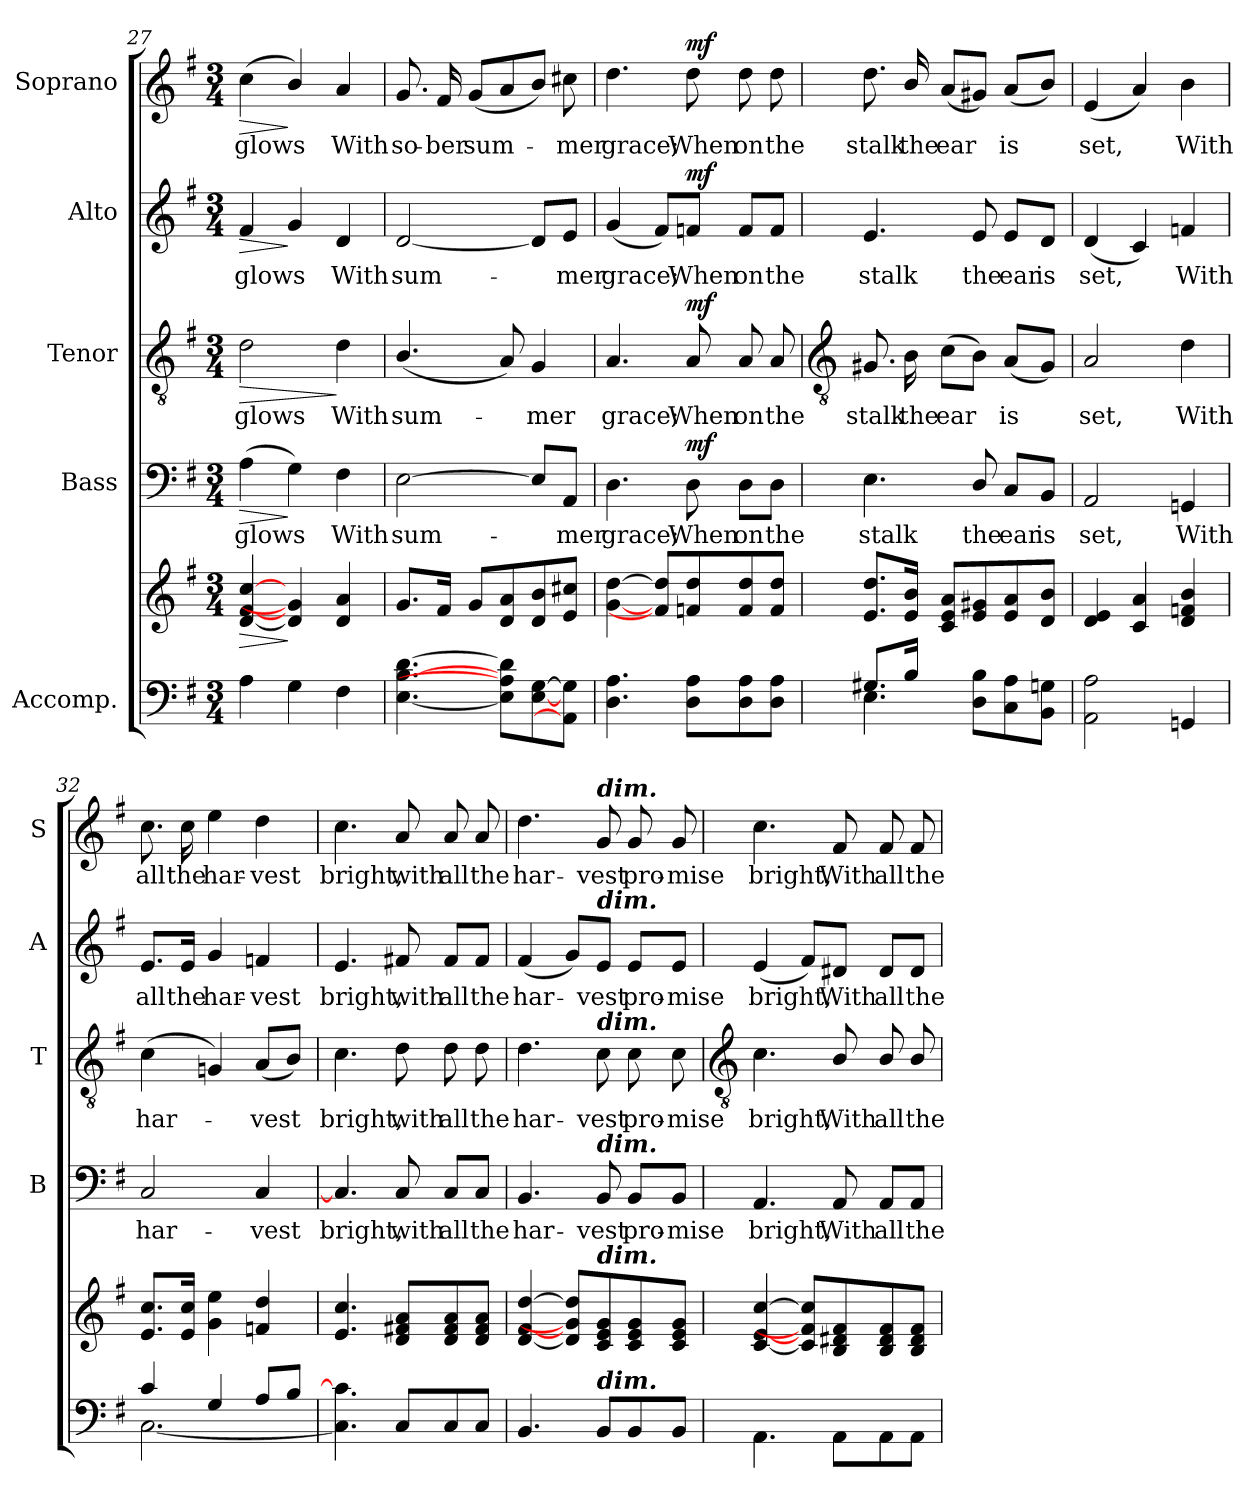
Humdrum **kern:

**kern	**kern	**dynam	**kern	**text	**dynam	**kern	**text	**dynam	**kern	**text	**dynam	**kern	**text	**dynam
*part5	*part5	*part5	*part4	*part4	*part4	*part3	*part3	*part3	*part2	*part2	*part2	*part1	*part1	*part1
*staff6	*staff5	*staff5/6	*staff4	*staff4	*staff4	*staff3	*staff3	*staff3	*staff2	*staff2	*staff2	*staff1	*staff1	*staff1
*I"Accomp.	*	*	*I"Bass	*	*	*I"Tenor	*	*	*I"Alto	*	*	*I"Soprano	*	*
*	*	*	*I'B	*	*	*I'T	*	*	*I'A	*	*	*I'S	*	*
*clefF4	*clefG2	*	*clefF4	*	*	*clefGv2	*	*	*clefG2	*	*	*clefG2	*	*
*k[f#]	*k[f#]	*	*k[f#]	*	*	*k[f#]	*	*	*k[f#]	*	*	*k[f#]	*	*
*G:	*G:	*	*G:	*	*	*G:	*	*	*G:	*	*	*G:	*	*
*M3/4	*M3/4	*	*M3/4	*	*	*M3/4	*	*	*M3/4	*	*	*M3/4	*	*
=27	=27	=27	=27	=27	=27	=27	=27	=27	=27	=27	=27	=27	=27	=27
!	!	!LO:HP:b	!	!LO:LY:b	!LO:HP:b	!	!LO:LY:b	!LO:HP:b	!	!LO:LY:b	!LO:HP:b	!	!LO:LY:b	!LO:HP:b
4A	[4d [4f# [4cc	>	(>4A	glows	>	2d	glows	>	4f#	glows	>	(<4cc	glows	>
4G	4d] 4g]	]	4G)	.	]	.	.	.	4g	.	]	4b/)	.	]
!	!	!	!	!LO:LY:b	!	!	!LO:LY:b	!	!	!LO:LY:b	!	!	!LO:LY:b	!
4F#	4d 4a	.	4F#	With	.	4d	With	]	4d	With	.	4a	With	.
=28	=28	=28	=28	=28	=28	=28	=28	=28	=28	=28	=28	=28	=28	=28
!	!	!	!	!LO:LY:b	!	!	!LO:LY:b	!	!	!LO:LY:b	!	!	!LO:LY:b	!
[4.E [4.B [4.d	8.gL	.	[2E	sum-	.	(<4.B/	sum-	.	[2d	sum-	.	8.g	so-	.
!	!	!	!	!	!	!	!	!	!	!	!	!	!LO:LY:b	!
.	16f#J	.	.	.	.	.	.	.	.	.	.	16f#	-ber	.
!	!	!	!	!	!	!	!	!	!	!	!	!	!LO:LY:b	!
.	8gL	.	.	.	.	.	.	.	.	.	.	(<8gL	sum-	.
8E] 8A] 8d]L	8d 8a	.	.	.	.	8A)	.	.	.	.	.	8a	.	.
!	!	!	!	!	!	!	!LO:LY:b	!	!	!	!	!	!	!
[8E [8G	8d 8b	.	8E/L]	.	.	4G	mer	.	8d/L]	.	.	8bJ)	.	.
!	!	!	!	!LO:LY:b	!	!	!	!	!	!LO:LY:b	!	!	!LO:LY:b	!
8AA] 8G]J	8e 8cc#XJ	.	8AA/J	mer	.	.	.	.	8e/J	mer	.	8cc#X	mer	.
=29	=29	=29	=29	=29	=29	=29	=29	=29	=29	=29	=29	=29	=29	=29
!	!	!	!	!LO:LY:b	!	!	!LO:LY:b	!	!	!LO:LY:b	!	!	!LO:LY:b	!
4.D 4.A	[4g [4dd	.	4.D	grace;	.	4.A	grace;	.	(<4g	grace;	.	4.dd	grace;	.
.	8f#] 8dd]L	.	.	.	.	.	.	.	8f#/L)	.	.	.	.	.
!	!	!LO:DY:b=2	!	!LO:LY:b	!	!	!LO:LY:b	!	!	!LO:LY:b	!	!	!LO:LY:b	!
!	!	!LO:DY:n=1:b	!	!	!LO:DY:b	!	!	!LO:DY:b	!	!	!LO:DY:b	!	!	!LO:DY:b
8D 8AL	8fn 8dd	mf mf	8D	When	mf	8A	When	mf	8fn/J	When	mf	8dd	When	mf
!	!	!	!	!LO:LY:b	!	!	!LO:LY:b	!	!	!LO:LY:b	!	!	!LO:LY:b	!
8D 8A	8f 8dd	.	8D\L	on	.	8A	on	.	8f/L	on	.	8dd	on	.
!	!	!	!	!LO:LY:b	!	!	!LO:LY:b	!	!	!LO:LY:b	!	!	!LO:LY:b	!
8D 8AJ	8f 8ddJ	.	8D\J	the	.	8A	the	.	8f/J	the	.	8dd	the	.
!!LO:LB:g=z
=30	=30	=30	=30	=30	=30	=30	=30	=30	=30	=30	=30	=30	=30	=30
*	*	*	*	*	*	*clefGv2	*	*	*	*	*	*	*	*
*^	*	*	*	*	*	*	*	*	*	*	*	*	*	*
!	!	!	!	!	!LO:LY:b	!	!	!LO:LY:b	!	!	!LO:LY:b	!	!	!LO:LY:b	!
8.G#X/L	4.E\	8.e/ 8.dd/L	.	4.E	stalk	.	8.G#X	stalk	.	4.e	stalk	.	8.dd	stalk	.
!	!	!	!	!	!	!	!	!LO:LY:b	!	!	!	!	!	!LO:LY:b	!
16B/J	.	16e/ 16b/J	.	.	.	.	16B	the	.	.	.	.	16b/	the	.
!	!	!	!	!	!	!	!	!LO:LY:b	!	!	!	!	!	!LO:LY:b	!
2ryy	.	8c 8e 8aL	.	.	.	.	(>8cL	ear	.	.	.	.	(<8aL	ear	.
!	!	!	!	!	!LO:LY:b	!	!	!	!	!	!LO:LY:b	!	!	!	!
.	8D/ 8B/L	8e 8g#X	.	8D/	the	.	8BJ)	.	.	8e	the	.	8g#XJ)	.	.
!	!	!	!	!	!LO:LY:b	!	!	!LO:LY:b	!	!	!LO:LY:b	!	!	!LO:LY:b	!
.	8C\ 8A\	8e 8a	.	8C/L	ear	.	(<8AL	is	.	8e/L	ear	.	(<8aL	is	.
!	!	!	!	!	!LO:LY:b	!	!	!	!	!	!LO:LY:b	!	!	!	!
.	8BB\ 8G\J	8d 8bJ	.	8BB/J	is	.	8G#J)	.	.	8d/J	is	.	8bJ)	.	.
=31	=31	=31	=31	=31	=31	=31	=31	=31	=31	=31	=31	=31	=31	=31	=31
!LO:N:vis=1	!	!	!	!	!LO:LY:b	!	!	!LO:LY:b	!	!	!LO:LY:b	!	!	!LO:LY:b	!
2.ryy	2AA\ 2A\	4d 4e	.	2AA	set,	.	2A	set,	.	(<4d	set,	.	(<4e	set,	.
.	.	4c 4a	.	.	.	.	.	.	.	4c)	.	.	4a)	.	.
!	!	!	!	!	!LO:LY:b	!	!	!LO:LY:b	!	!	!LO:LY:b	!	!	!LO:LY:b	!
.	4GGn/	4d 4fn 4b	.	4GGn	With	.	4d	With	.	4fn	With	.	4b	With	.
=32	=32	=32	=32	=32	=32	=32	=32	=32	=32	=32	=32	=32	=32	=32	=32
!	!	!	!	!	!LO:LY:b	!	!	!LO:LY:b	!	!	!LO:LY:b	!	!	!LO:LY:b	!
4c/	[2.C\	8.e 8.ccL	.	2C	har-	.	(<4c	har-	.	8.e/L	all	.	8.cc	all	.
!	!	!	!	!	!	!	!	!	!	!	!LO:LY:b	!	!	!LO:LY:b	!
.	.	16e 16ccJ	.	.	.	.	.	.	.	16e/Jk	the	.	16cc	the	.
!	!	!	!	!	!	!	!	!	!	!	!LO:LY:b	!	!	!LO:LY:b	!
4G/	.	4g 4ee	.	.	.	.	4Gn)	.	.	4g	har-	.	4ee	har-	.
!	!	!	!	!	!LO:LY:b	!	!	!LO:LY:b	!	!	!LO:LY:b	!	!	!LO:LY:b	!
8A/L	.	4fn 4dd	.	4C	-vest	.	(<8AL	vest	.	4fn	-vest	.	4dd	-vest	.
8B/J	.	.	.	.	.	.	8BJ)	.	.	.	.	.	.	.	.
=33	=33	=33	=33	=33	=33	=33	=33	=33	=33	=33	=33	=33	=33	=33	=33
!LO:N:vis=1	!	!	!	!	!LO:LY:b	!	!	!LO:LY:b	!	!	!LO:LY:b	!	!	!LO:LY:b	!
2.ryy	4.C\] 4.c\]	4.e 4.cc	.	4.C]	bright,	.	4.c	bright,	.	4.e	bright,	.	4.cc	bright,	.
!	!	!	!	!	!LO:LY:b	!	!	!LO:LY:b	!	!	!LO:LY:b	!	!	!LO:LY:b	!
.	8C/L	8d 8f#X 8aL	.	8C	with	.	8d	with	.	8f#X	with	.	8a	with	.
!	!	!	!	!	!LO:LY:b	!	!	!LO:LY:b	!	!	!LO:LY:b	!	!	!LO:LY:b	!
.	8C/	8d 8f# 8a	.	8C/L	all	.	8d	all	.	8f#/L	all	.	8a	all	.
!	!	!	!	!	!LO:LY:b	!	!	!LO:LY:b	!	!	!LO:LY:b	!	!	!LO:LY:b	!
.	8C/J	8d 8f# 8aJ	.	8C/J	the	.	8d	the	.	8f#/J	the	.	8a	the	.
=34	=34	=34	=34	=34	=34	=34	=34	=34	=34	=34	=34	=34	=34	=34	=34
!LO:N:vis=1	!	!	!	!	!LO:LY:b	!	!	!LO:LY:b	!	!	!LO:LY:b	!	!	!LO:LY:b	!
2.ryy	4.BB/	[4d [4f# [4dd	.	4.BB	har-	.	4.d	har-	.	(<4f#	har-	.	4.dd	har-	.
.	.	8d] 8g] 8dd]L	.	.	.	.	.	.	.	8g/L)	.	.	.	.	.
!	!	!	!	!	!	!	!	!	!	!	!	!	!LO:TX:a:Bi:t=dim.	!	!
!	!	!	!	!	!	!	!	!	!	!LO:TX:a:Bi:t=dim.	!	!	!	!	!
!	!	!	!	!	!	!	!LO:TX:a:Bi:t=dim.	!	!	!	!	!	!	!	!
!	!	!	!	!LO:TX:a:Bi:t=dim.	!	!	!	!	!	!	!	!	!	!	!
!	!	!LO:TX:a:Bi:t=dim.	!	!	!	!	!	!	!	!	!	!	!	!	!
!	!LO:TX:a:Bi:t=dim.	!	!	!	!	!	!	!	!	!	!	!	!	!	!
!	!	!	!	!	!LO:LY:b	!	!	!LO:LY:b	!	!	!LO:LY:b	!	!	!LO:LY:b	!
.	8BB/L	8c 8e 8g	.	8BB	-vest	.	8c	-vest	.	8e/J	vest	.	8g	-vest	.
!	!	!	!	!	!LO:LY:b	!	!	!LO:LY:b	!	!	!LO:LY:b	!	!	!LO:LY:b	!
.	8BB/	8c 8e 8g	.	8BB/L	pro-	.	8c	pro-	.	8e/L	pro-	.	8g	pro-	.
!	!	!	!	!	!LO:LY:b	!	!	!LO:LY:b	!	!	!LO:LY:b	!	!	!LO:LY:b	!
.	8BB/J	8c 8e 8gJ	.	8BB/J	-mise	.	8c	-mise	.	8e/J	-mise	.	8g	-mise	.
!!LO:LB:g=z
=35	=35	=35	=35	=35	=35	=35	=35	=35	=35	=35	=35	=35	=35	=35	=35
*	*	*	*	*	*	*	*clefGv2	*	*	*	*	*	*	*	*
!LO:N:vis=1	!	!	!	!	!LO:LY:b	!	!	!LO:LY:b	!	!	!LO:LY:b	!	!	!LO:LY:b	!
2.ryy	4.AA	[4c [4e [4cc	.	4.AA	bright,	.	4.c	bright,	.	(<4e	bright,	.	4.cc	bright,	.
.	.	8c] 8f#] 8cc]L	.	.	.	.	.	.	.	8f#/L)	.	.	.	.	.
!	!	!	!	!	!LO:LY:b	!	!	!LO:LY:b	!	!	!LO:LY:b	!	!	!LO:LY:b	!
.	8AAL	8B 8d#X 8f#	.	8AA	With	.	8B/	With	.	8d#X/J	With	.	8f#	With	.
!	!	!	!	!	!LO:LY:b	!	!	!LO:LY:b	!	!	!LO:LY:b	!	!	!LO:LY:b	!
.	8AA	8B 8d# 8f#	.	8AA/L	all	.	8B/	all	.	8d#/L	all	.	8f#	all	.
!	!	!	!	!	!LO:LY:b	!	!	!LO:LY:b	!	!	!LO:LY:b	!	!	!LO:LY:b	!
.	8AAJ	8B 8d# 8f#J	.	8AA/J	the	.	8B/	the	.	8d#/J	the	.	8f#	the	.
*v	*v	*	*	*	*	*	*	*	*	*	*	*	*	*	*
=	=	=	=	=	=	=	=	=	=	=	=	=	=	=
*-	*-	*-	*-	*-	*-	*-	*-	*-	*-	*-	*-	*-	*-	*-
